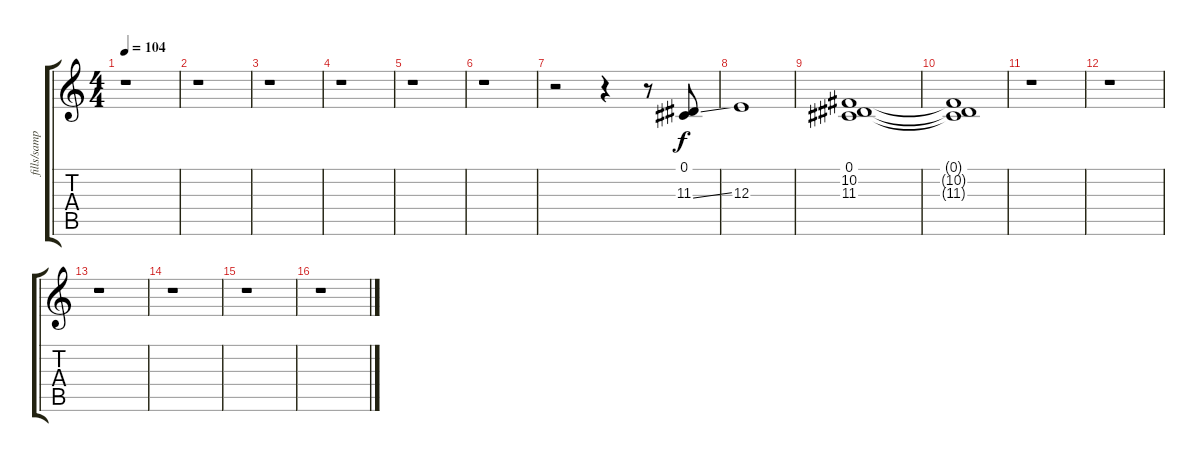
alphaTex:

\track ("fills/samples" "fills/samp") {instrument pad2warm}
\staff {score tabs}
\tuning (Db4 Ab3 E3 B2 Gb2 Db2) {hide}
\ts (4 4)
\tempo 104
\clef g2
\ks c
r.1{dy f} |
r.1 |
r.1 |
r.1 |
r.1 |
r.1 |
r.2{instrument distortionguitar} r.4 r.8 (0.1 11.3{ss}).8 |
12.3.1 |
(0.1 10.2 11.3).1 |
(0.1{t} 10.2{t} 11.3{t}).1 |
r.1 |
r.1 |
r.1 |
r.1 |
r.1 |
r.1
